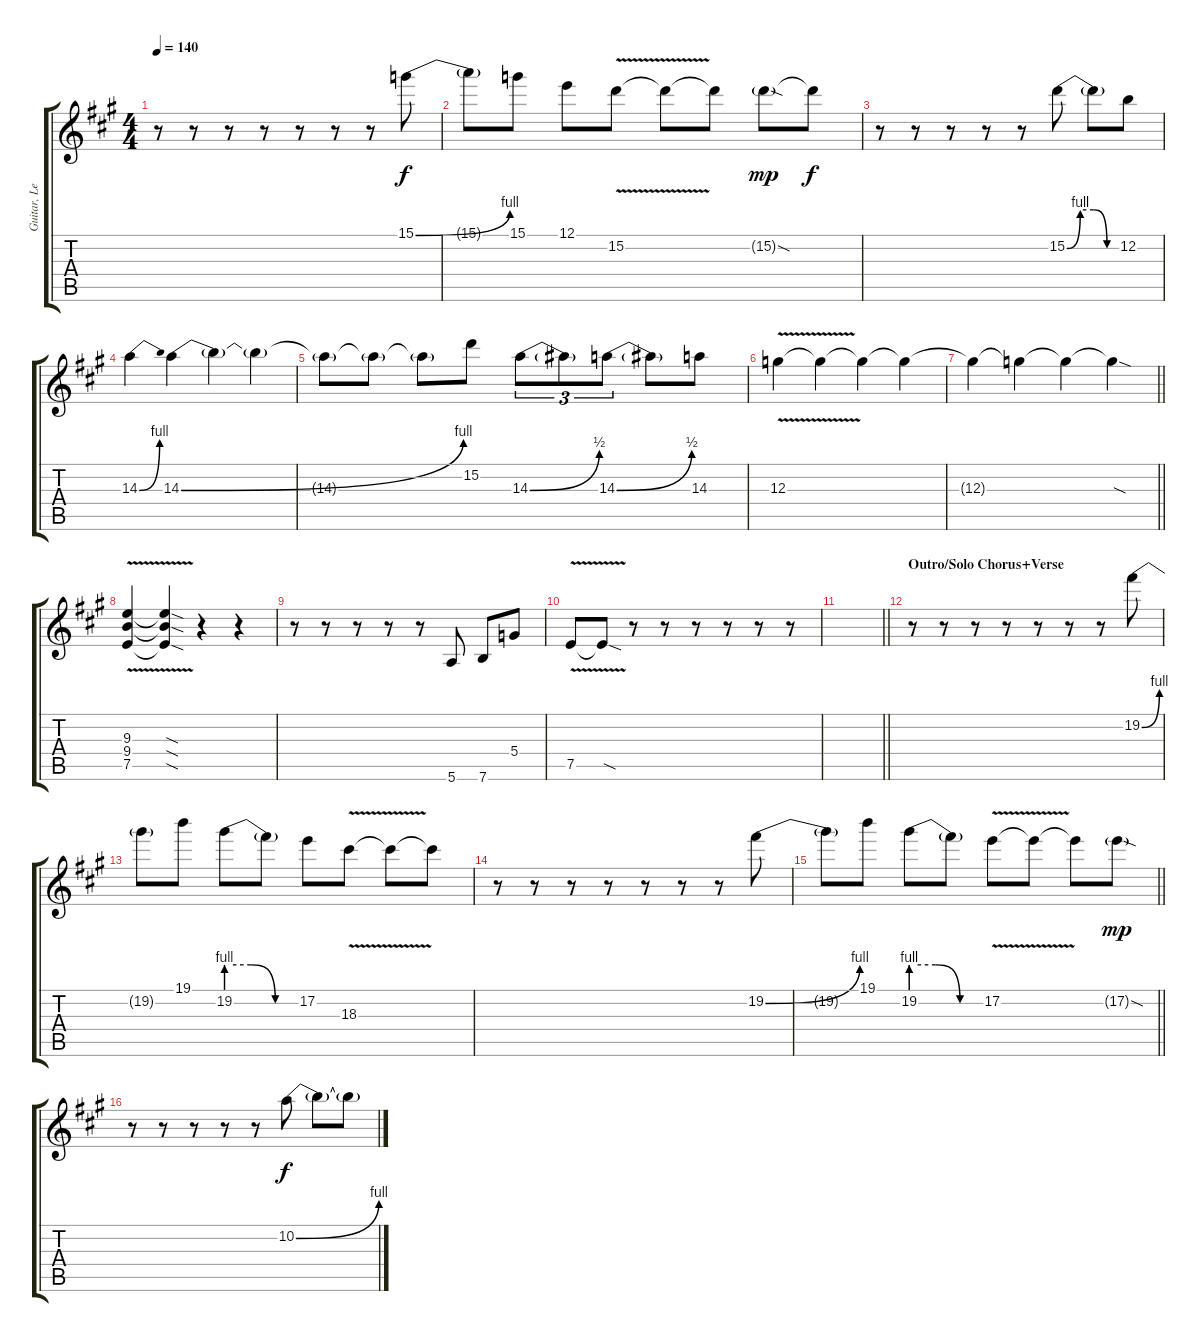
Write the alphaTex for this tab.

\track ("Guitar, Lead (+ Rhythm)" "Guitar, Le") {instrument distortionguitar}
\staff {score tabs}
\tuning (E4 B3 G3 D3 A2 E2) {hide}
\ts (4 4)
\tempo 140
\clef g2
\ks a
r.8{dy f} r.8 r.8 r.8 r.8 r.8 r.8 15.1{be (bend 0 0 60 4)}.8 |
15.1{t}.8 15.1.8 12.1.8 15.2{v}.8 15.2{t}.8 15.2{t}.8 15.2{sod g}.8{dy mp} 15.2{t}.8{dy f} |
r.8 r.8 r.8 r.8 r.8 15.2{be (custom 0 0 15 4 30 4 45 0 60 0)}.8 15.2{t}.8 12.2.8 |
14.3{be (bend 0 0 60 4)}.4 14.3{be (bend 0 0 60 4)}.4 14.3{t}.4 14.3{t}.4 |
14.3{t}.8 14.3{t}.8 14.3{t}.8 15.2.8 14.3{be (bend 0 0 60 2)}.8{tu (3 2)} 14.3{t}.8{tu (3 2)} 14.3{be (bend 0 0 60 2)}.8{tu (3 2)} 14.3{t}.8 14.3.8 |
12.3{v}.4 12.3{t}.4 12.3{t}.4 12.3{t}.4 |
\barLineRight lightlight
12.3{t}.4 12.3{t}.4 12.3{t}.4 12.3{sod t}.4 |
(9.3 9.4 7.5{v}).4 (9.3{sod t} 9.4{sod t} 7.5{sod t}).4 r.4 r.4 |
r.8 r.8 r.8 r.8 r.8 5.6.8 7.6.8 5.4.8 |
7.5{v}.8 7.5{sod t}.8 r.8 r.8 r.8 r.8 r.8 r.8 |
\barLineRight lightlight
|
\section ("" "Outro/Solo Chorus+Verse")
r.8 r.8 r.8 r.8 r.8 r.8 r.8 19.2{be (bend 0 0 60 4)}.8 |
19.2{t}.8 19.1.8 19.2{be (custom 0 4 20 4 40 0 60 0)}.8 19.2{t}.8 17.2.8 18.3{v}.8 18.3{t}.8 18.3{t}.8 |
r.8 r.8 r.8 r.8 r.8 r.8 r.8 19.2{be (bend 0 0 60 4)}.8 |
\barLineRight lightlight
19.2{t}.8 19.1.8 19.2{be (custom 0 4 20 4 40 0 60 0)}.8 19.2{t}.8 17.2{v}.8 17.2{t}.8 17.2{t}.8 17.2{sod g}.8{dy mp} |
r.8 r.8 r.8 r.8 r.8 10.2{be (bend 0 0 60 4)}.8{dy f} 10.2{t}.8 10.2{t}.8
